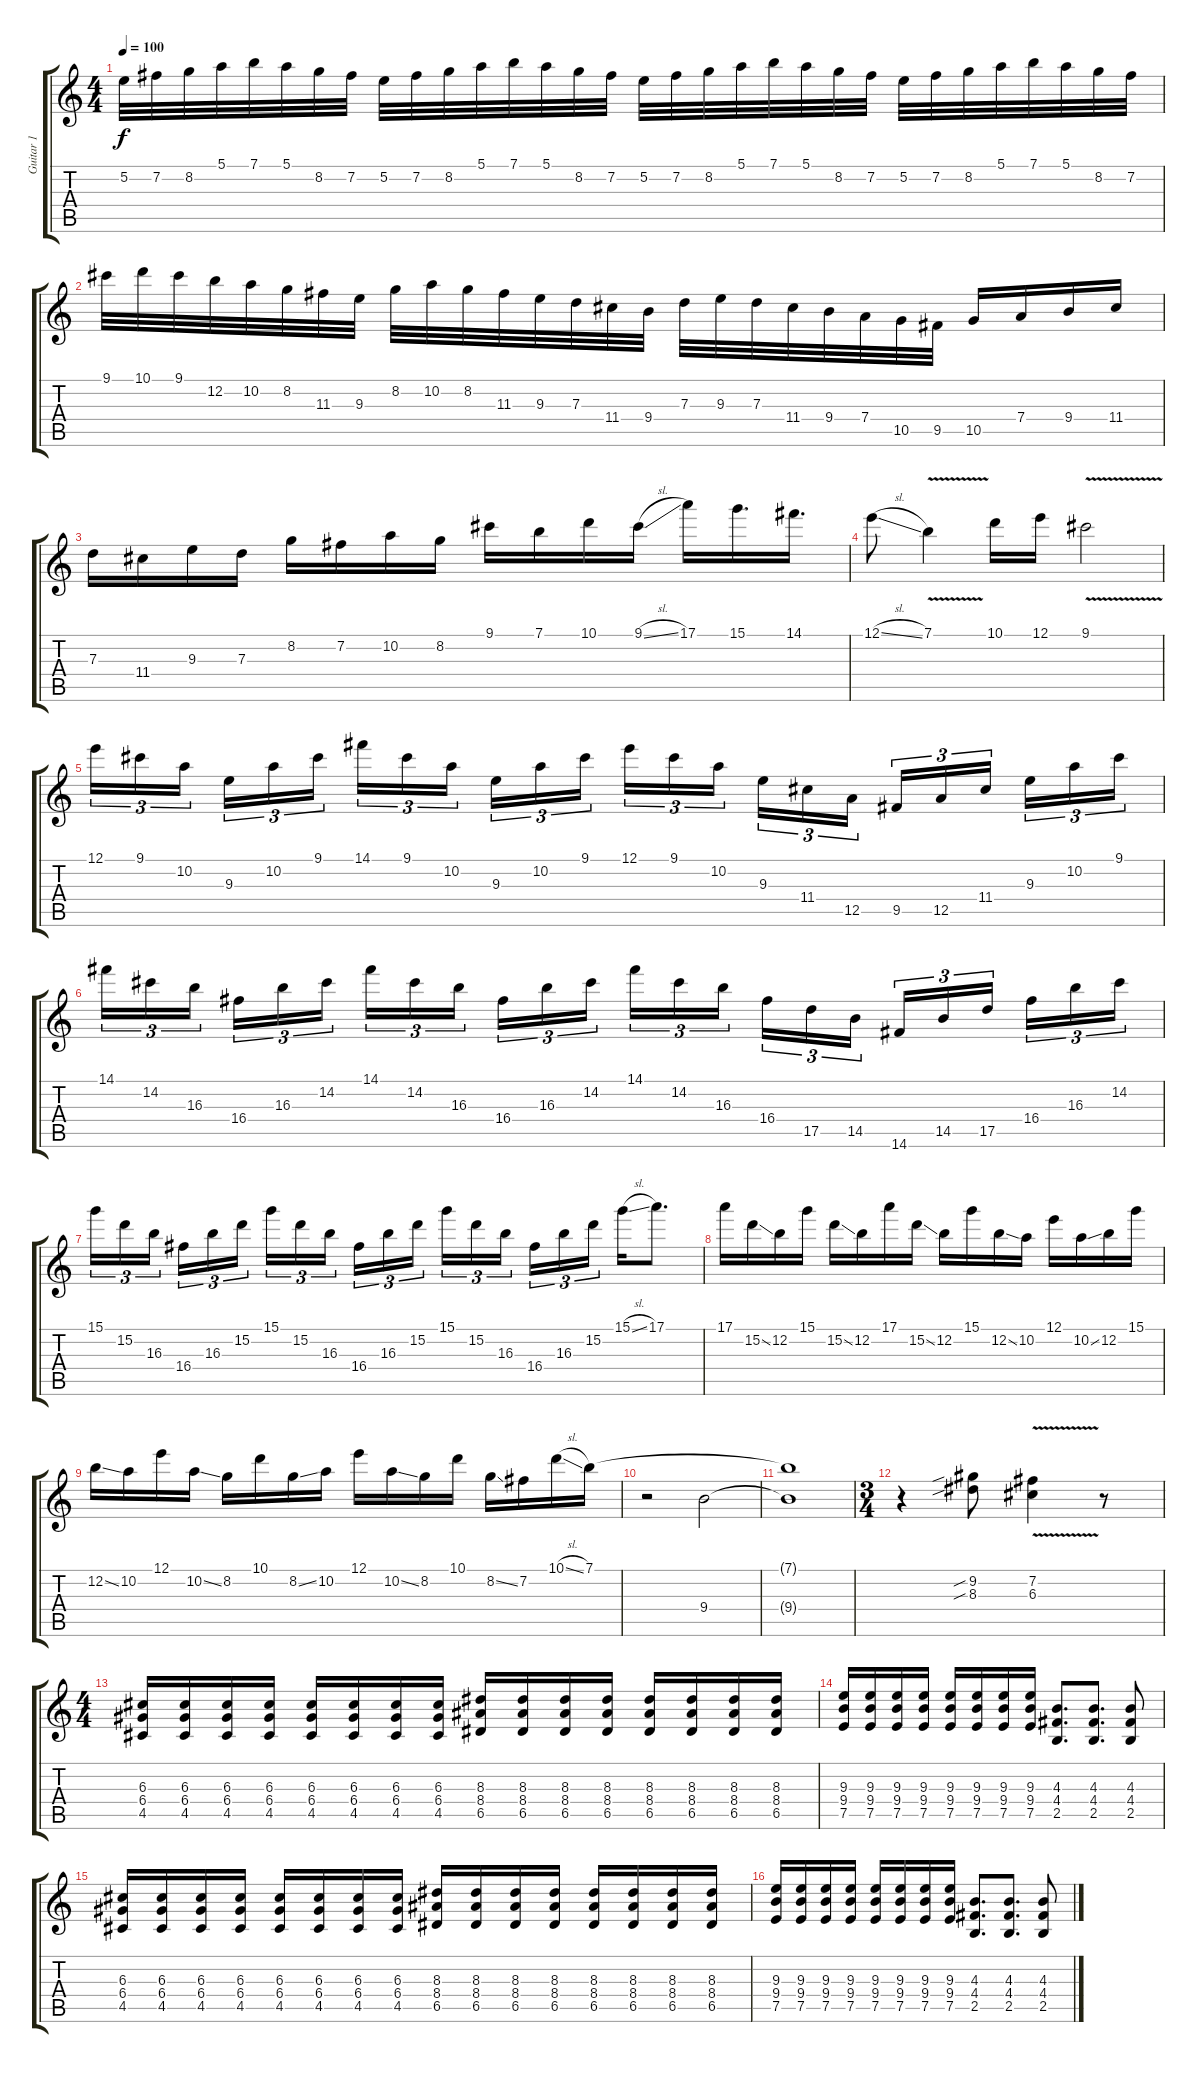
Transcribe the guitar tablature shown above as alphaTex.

\track ("Guitar 1" "Guitar 1") {instrument overdrivenguitar}
\staff {score tabs}
\tuning (E4 B3 G3 D3 A2 E2) {hide}
\ts (4 4)
\tempo 100
\clef g2
\ks c
5.2.32{dy f} 7.2.32 8.2.32 5.1.32 7.1.32 5.1.32 8.2.32 7.2.32 5.2.32 7.2.32 8.2.32 5.1.32 7.1.32 5.1.32 8.2.32 7.2.32 5.2.32 7.2.32 8.2.32 5.1.32 7.1.32 5.1.32 8.2.32 7.2.32 5.2.32 7.2.32 8.2.32 5.1.32 7.1.32 5.1.32 8.2.32 7.2.32 |
9.1.32 10.1.32 9.1.32 12.2.32 10.2.32 8.2.32 11.3.32 9.3.32 8.2.32 10.2.32 8.2.32 11.3.32 9.3.32 7.3.32 11.4.32 9.4.32 7.3.32 9.3.32 7.3.32 11.4.32 9.4.32 7.4.32 10.5.32 9.5.32 10.5.16 7.4.16 9.4.16 11.4.16 |
7.3.16 11.4.16 9.3.16 7.3.16 8.2.16 7.2.16 10.2.16 8.2.16 9.1.16 7.1.16 10.1.16 9.1{sl}.16 17.1.16 15.1.16{d} 14.1.16{d} |
12.1{sl}.8 7.1{v}.4 10.1.16 12.1.16 9.1{v}.2 |
12.1.16{tu (3 2)} 9.1.16{tu (3 2)} 10.2.16{tu (3 2) beam splitsecondary} 9.3.16{tu (3 2)} 10.2.16{tu (3 2)} 9.1.16{tu (3 2)} 14.1.16{tu (3 2)} 9.1.16{tu (3 2)} 10.2.16{tu (3 2) beam splitsecondary} 9.3.16{tu (3 2)} 10.2.16{tu (3 2)} 9.1.16{tu (3 2)} 12.1.16{tu (3 2)} 9.1.16{tu (3 2)} 10.2.16{tu (3 2) beam splitsecondary} 9.3.16{tu (3 2)} 11.4.16{tu (3 2)} 12.5.16{tu (3 2)} 9.5.16{tu (3 2)} 12.5.16{tu (3 2)} 11.4.16{tu (3 2) beam splitsecondary} 9.3.16{tu (3 2)} 10.2.16{tu (3 2)} 9.1.16{tu (3 2)} |
14.1.16{tu (3 2)} 14.2.16{tu (3 2)} 16.3.16{tu (3 2) beam splitsecondary} 16.4.16{tu (3 2)} 16.3.16{tu (3 2)} 14.2.16{tu (3 2)} 14.1.16{tu (3 2)} 14.2.16{tu (3 2)} 16.3.16{tu (3 2) beam splitsecondary} 16.4.16{tu (3 2)} 16.3.16{tu (3 2)} 14.2.16{tu (3 2)} 14.1.16{tu (3 2)} 14.2.16{tu (3 2)} 16.3.16{tu (3 2) beam splitsecondary} 16.4.16{tu (3 2)} 17.5.16{tu (3 2)} 14.5.16{tu (3 2)} 14.6.16{tu (3 2)} 14.5.16{tu (3 2)} 17.5.16{tu (3 2) beam splitsecondary} 16.4.16{tu (3 2)} 16.3.16{tu (3 2)} 14.2.16{tu (3 2)} |
15.1.16{tu (3 2)} 15.2.16{tu (3 2)} 16.3.16{tu (3 2) beam splitsecondary} 16.4.16{tu (3 2)} 16.3.16{tu (3 2)} 15.2.16{tu (3 2)} 15.1.16{tu (3 2)} 15.2.16{tu (3 2)} 16.3.16{tu (3 2) beam splitsecondary} 16.4.16{tu (3 2)} 16.3.16{tu (3 2)} 15.2.16{tu (3 2)} 15.1.16{tu (3 2)} 15.2.16{tu (3 2)} 16.3.16{tu (3 2) beam splitsecondary} 16.4.16{tu (3 2)} 16.3.16{tu (3 2)} 15.2.16{tu (3 2)} 15.1{sl}.16 17.1.8{d} |
17.1.16 15.2{ss}.16 12.2.16 15.1.16 15.2{ss}.16 12.2.16 17.1.16 15.2{ss}.16 12.2.16 15.1.16 12.2{ss}.16 10.2.16 12.1.16 10.2{ss}.16 12.2.16 15.1.16 |
12.2{ss}.16 10.2.16 12.1.16 10.2{ss}.16 8.2.16 10.1.16 8.2{ss}.16 10.2.16 12.1.16 10.2{ss}.16 8.2.16 10.1.16 8.2{ss}.16 7.2.16 10.1{sl}.16 7.1.16 |
r.2 9.4.2 |
(7.1{t} 9.4{t}).1 |
\ts (3 4)
r.4 (9.2{sib} 8.3{sib}).8 (7.2{v} 6.3{v}).4 r.8 |
\ts (4 4)
(6.3 6.4 4.5).16 (6.3 6.4 4.5).16 (6.3 6.4 4.5).16 (6.3 6.4 4.5).16 (6.3 6.4 4.5).16 (6.3 6.4 4.5).16 (6.3 6.4 4.5).16 (6.3 6.4 4.5).16 (8.3 8.4 6.5).16 (8.3 8.4 6.5).16 (8.3 8.4 6.5).16 (8.3 8.4 6.5).16 (8.3 8.4 6.5).16 (8.3 8.4 6.5).16 (8.3 8.4 6.5).16 (8.3 8.4 6.5).16 |
(9.3 9.4 7.5).16 (9.3 9.4 7.5).16 (9.3 9.4 7.5).16 (9.3 9.4 7.5).16 (9.3 9.4 7.5).16 (9.3 9.4 7.5).16 (9.3 9.4 7.5).16 (9.3 9.4 7.5).16 (4.3 4.4 2.5).8{d} (4.3 4.4 2.5).8{d} (4.3 4.4 2.5).8 |
(6.3 6.4 4.5).16 (6.3 6.4 4.5).16 (6.3 6.4 4.5).16 (6.3 6.4 4.5).16 (6.3 6.4 4.5).16 (6.3 6.4 4.5).16 (6.3 6.4 4.5).16 (6.3 6.4 4.5).16 (8.3 8.4 6.5).16 (8.3 8.4 6.5).16 (8.3 8.4 6.5).16 (8.3 8.4 6.5).16 (8.3 8.4 6.5).16 (8.3 8.4 6.5).16 (8.3 8.4 6.5).16 (8.3 8.4 6.5).16 |
(9.3 9.4 7.5).16 (9.3 9.4 7.5).16 (9.3 9.4 7.5).16 (9.3 9.4 7.5).16 (9.3 9.4 7.5).16 (9.3 9.4 7.5).16 (9.3 9.4 7.5).16 (9.3 9.4 7.5).16 (4.3 4.4 2.5).8{d} (4.3 4.4 2.5).8{d} (4.3 4.4 2.5).8
